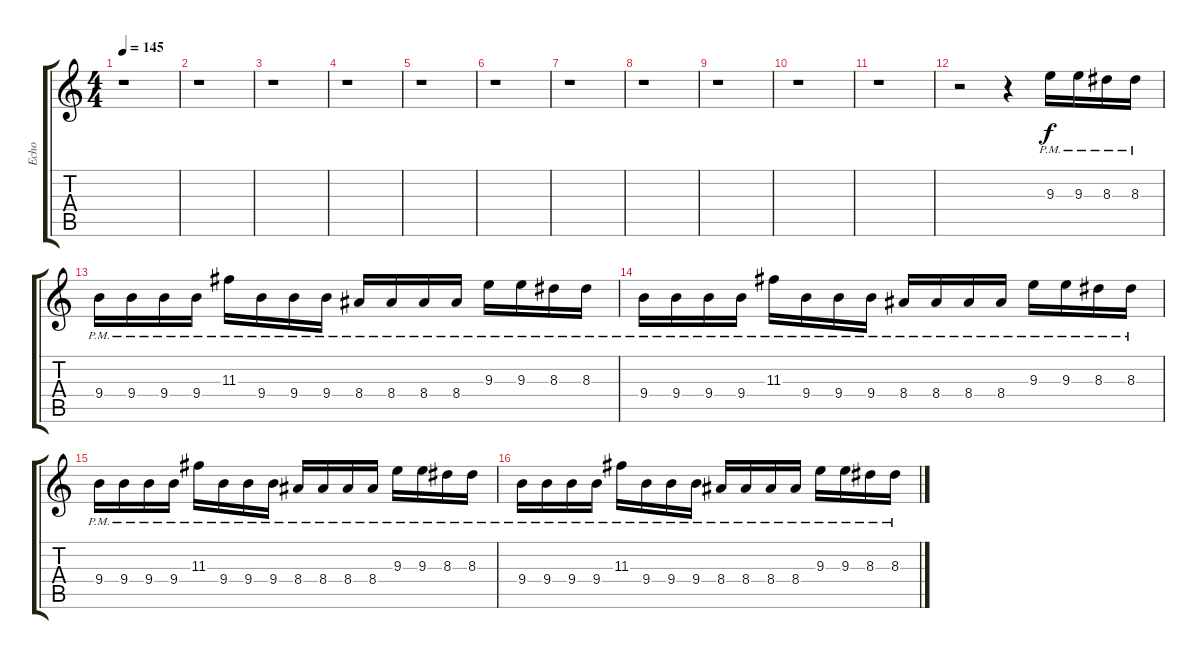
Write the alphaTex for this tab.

\track ("Echo" "Echo") {instrument overdrivenguitar}
\staff {score tabs}
\tuning (E4 B3 G3 D3 A2 E2) {hide}
\ts (4 4)
\tempo 145
\clef g2
\ks c
r.1{dy f instrument overdrivenguitar} |
r.1 |
r.1 |
r.1 |
r.1 |
r.1 |
r.1 |
r.1 |
r.1 |
r.1 |
r.1 |
r.2 r.4 9.3{pm}.16{volume 5} 9.3{pm}.16 8.3{pm}.16 8.3{pm}.16 |
9.4{pm}.16 9.4{pm}.16 9.4{pm}.16 9.4{pm}.16 11.3{pm}.16 9.4{pm}.16 9.4{pm}.16 9.4{pm}.16 8.4{pm}.16 8.4{pm}.16 8.4{pm}.16 8.4{pm}.16 9.3{pm}.16 9.3{pm}.16 8.3{pm}.16 8.3{pm}.16 |
9.4{pm}.16 9.4{pm}.16 9.4{pm}.16 9.4{pm}.16 11.3{pm}.16 9.4{pm}.16 9.4{pm}.16 9.4{pm}.16 8.4{pm}.16 8.4{pm}.16 8.4{pm}.16 8.4{pm}.16 9.3{pm}.16 9.3{pm}.16 8.3{pm}.16 8.3{pm}.16 |
9.4{pm}.16 9.4{pm}.16 9.4{pm}.16 9.4{pm}.16 11.3{pm}.16 9.4{pm}.16 9.4{pm}.16 9.4{pm}.16 8.4{pm}.16 8.4{pm}.16 8.4{pm}.16 8.4{pm}.16 9.3{pm}.16 9.3{pm}.16 8.3{pm}.16 8.3{pm}.16 |
9.4{pm}.16 9.4{pm}.16 9.4{pm}.16 9.4{pm}.16 11.3{pm}.16 9.4{pm}.16 9.4{pm}.16 9.4{pm}.16 8.4{pm}.16 8.4{pm}.16 8.4{pm}.16 8.4{pm}.16 9.3{pm}.16 9.3{pm}.16 8.3{pm}.16 8.3{pm}.16
